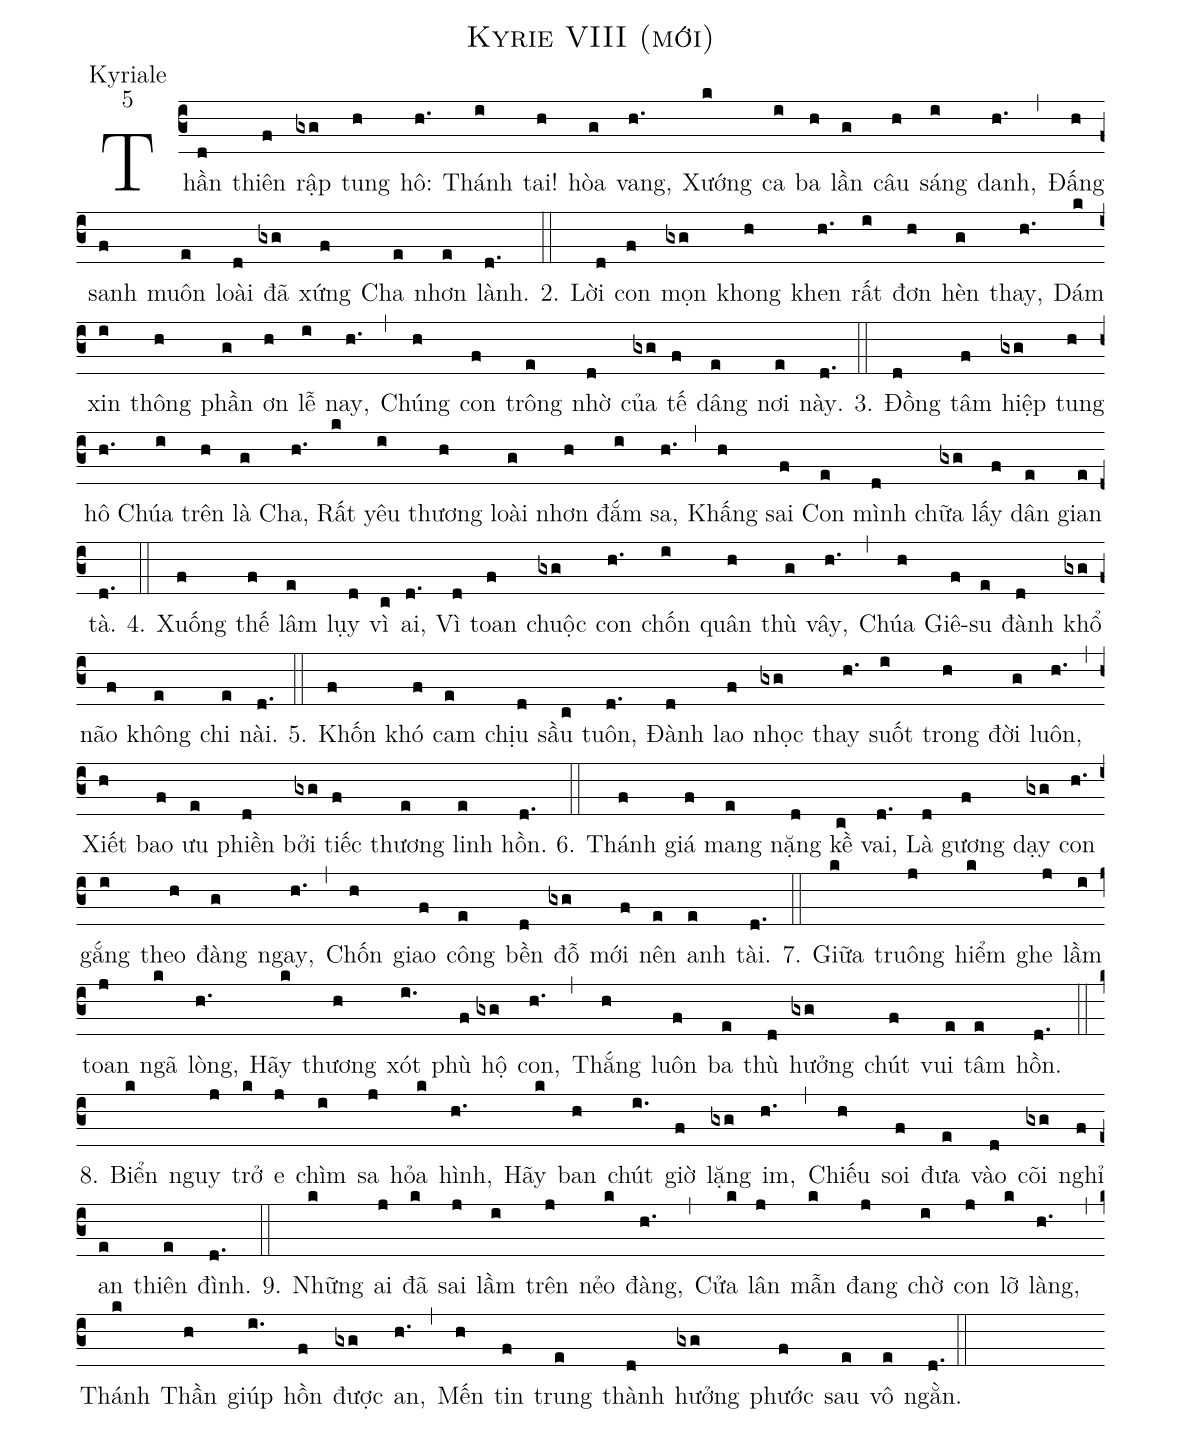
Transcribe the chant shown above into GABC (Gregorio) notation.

name:Kyrie VIII (mới) ;
office-part:Kyriale;
mode:5;
%%
(c3)Thần(d) thiên(f) rập(gxg) tung(h) hô:(h.) Thánh(i) tai!(h) hòa(g) vang,(h.) Xướng(k) ca(i) ba(h) lần(g) câu(h) sáng(i) danh,(h.) (,) Đấng(h) sanh(f) muôn(e) loài(d) đã(gxg) xứng(f) Cha(e) nhơn(e) lành.(d.) (::)
2. Lời(d) con(f) mọn(gxg) khong(h) khen(h.) rất(i) đơn(h) hèn(g) thay,(h.) Dám(k) xin(i) thông(h) phần(g) ơn(h) lễ(i) nay,(h.) (,) Chúng(h) con(f) trông(e) nhờ(d) của(gxg) tế(f) dâng(e) nơi(e) này.(d.) (::)
3. Đồng(d) tâm(f) hiệp(gxg) tung(h) hô(h.) Chúa(i) trên(h) là(g) Cha,(h.) Rất(k) yêu(i) thương(h) loài(g) nhơn(h) đắm(i) sa,(h.) (,) Khấng(h) sai(f) Con(e) mình(d) chữa(gxg) lấy(f) dân(e) gian(e) tà.(d.) (::)
4. Xuống(f) thế(f) lâm(e) lụy(d) vì(c) ai,(d.) Vì(d) toan(f) chuộc(gxg) con(h.) chốn(i) quân(h) thù(g) vây,(h.) (,) Chúa(h) Giê-(f)su(e) đành(d) khổ(gxg) não(f) không(e) chi(e) nài.(d.) (::)
5. Khốn(f) khó(f) cam(e) chịu(d) sầu(c) tuôn,(d.) Đành(d) lao(f) nhọc(gxg) thay(h.) suốt(i) trong(h) đời(g) luôn,(h.) (,) Xiết(h) bao(f) ưu(e) phiền(d) bởi(gxg) tiếc(f) thương(e) linh(e) hồn.(d.) (::)
6. Thánh(f) giá(f) mang(e) nặng(d) kề(c) vai,(d.) Là(d) gương(f) dạy(gxg) con(h.) gắng(i) theo(h) đàng(g) ngay,(h.) (,) Chốn(h) giao(f) công(e) bền(d) đỗ(gxg) mới(f) nên(e) anh(e) tài.(d.) (::)
7. Giữa(k) truông(j) hiểm(k) ghe(j) lầm(i) toan(j) ngã(k) lòng,(h.) Hãy(k) thương(h) xót(i.) phù(f) hộ(gxg) con,(h.) (,) Thắng(h) luôn(f) ba(e) thù(d) hưởng(gxg) chút(f) vui(e) tâm(e) hồn.(d.) (::)
8. Biển(k) nguy(j) trở(k) e(j) chìm(i) sa(j) hỏa(k) hình,(h.) Hãy(k) ban(h) chút(i.) giờ(f) lặng(gxg) im,(h.) (,) Chiếu(h) soi(f) đưa(e) vào(d) cõi(gxg) nghỉ(f) an(e) thiên(e) đình.(d.) (::)
9. Những(k) ai(j) đã(k) sai(j) lầm(i) trên(j) nẻo(k) đàng,(h.) (,) Cửa(k) lân(j) mẫn(k) đang(j) chờ(i) con(j) lỡ(k) làng,(h.) (,) Thánh(k) Thần(h) giúp(i.) hồn(f) được(gxg) an,(h.) (,) Mến(h) tin(f) trung(e) thành(d) hưởng(gxg) phước(f) sau(e) vô(e) ngằn.(d.) (::)
